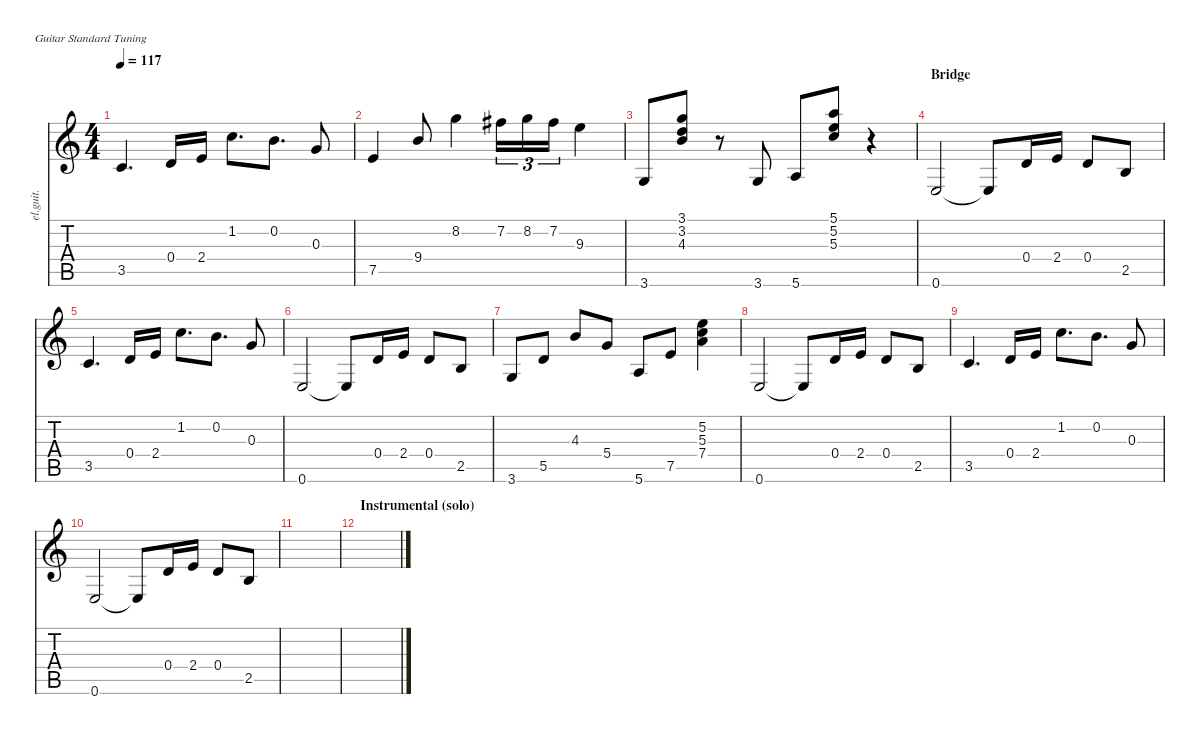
\defaultSystemsLayout 4
\hideDynamics
\bracketExtendMode nobrackets
\otherSystemsTrackNameOrientation horizontal
\track ("Gtr Clean" "el.guit.") {instrument electricguitarclean}
\staff {score tabs}
\tuning (E4 B3 G3 D3 A2 E2)
\ts (4 4)
\tempo 117
\clef g2
\ks c
3.5.4{d dy mf beam Up} 0.4.16{beam Up} 2.4.16{beam Up} 1.2.8{d beam Down} 0.2.8{d beam Down} 0.3.8{beam Up} |
7.5.4{beam Up} 9.4.8{beam Up} 8.2.4{beam Down} 7.2{acc #}.16{tu (3 2) beam Down} 8.2.16{tu (3 2) beam Down} 7.2{acc #}.16{tu (3 2) beam Down} 9.3.4{beam Down} |
3.6.8{beam Up} (4.3 3.2 3.1).8{beam Up} r.8{beam Up} 3.6.8{beam Up} 5.6.8{beam Up} (5.3 5.2 5.1).8{beam Up} r.4{beam Up} |
\section ("" "Bridge")
0.6.2{beam Up} 0.6{t}.8{beam Up} 0.4.16{beam Up} 2.4.16{beam Up} 0.4.8{beam Up} 2.5.8{beam Up} |
3.5.4{d beam Up} 0.4.16{beam Up} 2.4.16{beam Up} 1.2.8{d beam Down} 0.2.8{d beam Down} 0.3.8{beam Up} |
0.6.2{beam Up} 0.6{t}.8{beam Up} 0.4.16{beam Up} 2.4.16{beam Up} 0.4.8{beam Up} 2.5.8{beam Up} |
3.6.8{beam Up} 5.5.8{beam Up} 4.3.8{beam Up} 5.4.8{beam Up} 5.6.8{beam Up} 7.5.8{beam Up} (7.4 5.3 5.2).4{beam Down} |
0.6.2{beam Up} 0.6{t}.8{beam Up} 0.4.16{beam Up} 2.4.16{beam Up} 0.4.8{beam Up} 2.5.8{beam Up} |
3.5.4{d beam Up} 0.4.16{beam Up} 2.4.16{beam Up} 1.2.8{d beam Down} 0.2.8{d beam Down} 0.3.8{beam Up} |
0.6.2{beam Up} 0.6{t}.8{beam Up} 0.4.16{beam Up} 2.4.16{beam Up} 0.4.8{beam Up} 2.5.8{beam Up} |
|
\section ("" "Instrumental (solo)")
